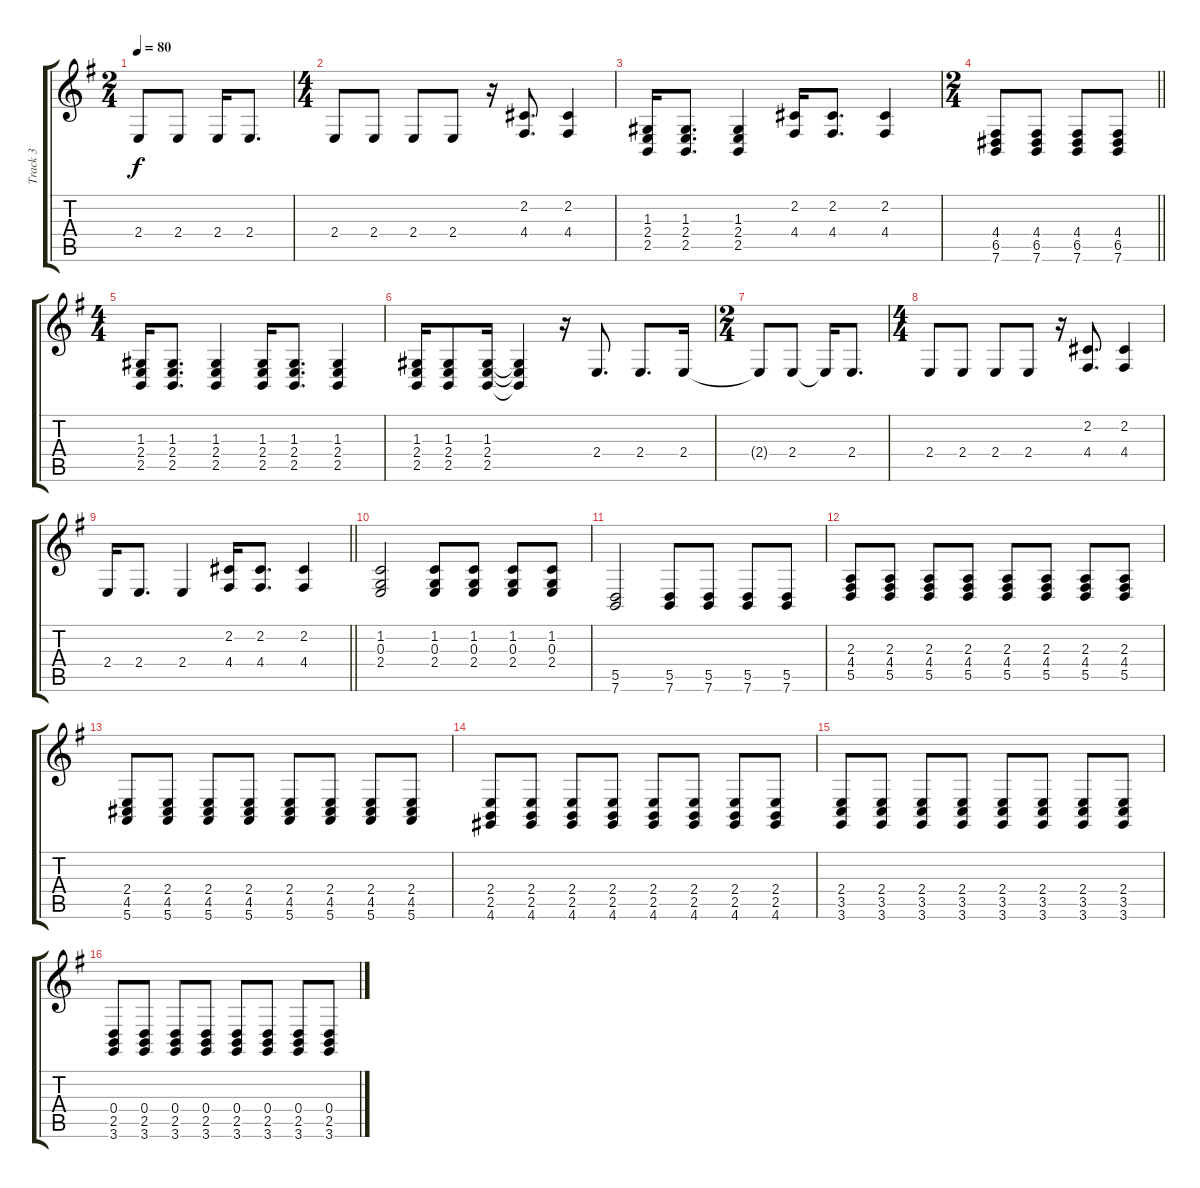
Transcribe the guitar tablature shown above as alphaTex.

\track ("Track 3" "Track 3") {instrument acousticgrandpiano}
\staff {score tabs}
\tuning (E4 B3 G3 D3 A2 E2) {hide}
\ts (2 4)
\tempo 80
\clef g2
\ks g
2.4{t}.8{dy f} 2.4.8 2.4.16 2.4.8{d} |
\ts (4 4)
2.4.8 2.4.8 2.4.8 2.4.8 r.16 (2.2 4.4).8{d} (2.2 4.4).4 |
(1.3 2.4 2.5).16 (1.3 2.4 2.5).8{d} (1.3 2.4 2.5).4 (2.2 4.4).16 (2.2 4.4).8{d} (2.2 4.4).4 |
\ts (2 4)
\barLineRight lightlight
(4.4 6.5 7.6).8 (4.4 6.5 7.6).8 (4.4 6.5 7.6).8 (4.4 6.5 7.6).8 |
\ts (4 4)
(1.3 2.4 2.5).16 (1.3 2.4 2.5).8{d} (1.3 2.4 2.5).4 (1.3 2.4 2.5).16 (1.3 2.4 2.5).8{d} (1.3 2.4 2.5).4 |
(1.3 2.4 2.5).16 (1.3 2.4 2.5).8 (1.3 2.4 2.5).16 (1.3{t} 2.4{t} 2.5{t}).4 r.16 2.4.8{d} 2.4.8{d} 2.4.16 |
\ts (2 4)
2.4{t}.8 2.4.8 2.4{t}.16 2.4.8{d} |
\ts (4 4)
2.4.8 2.4.8 2.4.8 2.4.8 r.16 (2.2 4.4).8{d} (2.2 4.4).4 |
\barLineRight lightlight
2.4.16 2.4.8{d} 2.4.4 (2.2 4.4).16 (2.2 4.4).8{d} (2.2 4.4).4 |
(1.2 0.3 2.4).2 (1.2 0.3 2.4).8 (1.2 0.3 2.4).8 (1.2 0.3 2.4).8 (1.2 0.3 2.4).8 |
(5.5 7.6).2 (5.5 7.6).8 (5.5 7.6).8 (5.5 7.6).8 (5.5 7.6).8 |
(2.3 4.4 5.5).8 (2.3 4.4 5.5).8 (2.3 4.4 5.5).8 (2.3 4.4 5.5).8 (2.3 4.4 5.5).8 (2.3 4.4 5.5).8 (2.3 4.4 5.5).8 (2.3 4.4 5.5).8 |
(2.4 4.5 5.6).8 (2.4 4.5 5.6).8 (2.4 4.5 5.6).8 (2.4 4.5 5.6).8 (2.4 4.5 5.6).8 (2.4 4.5 5.6).8 (2.4 4.5 5.6).8 (2.4 4.5 5.6).8 |
(2.4 2.5 4.6).8 (2.4 2.5 4.6).8 (2.4 2.5 4.6).8 (2.4 2.5 4.6).8 (2.4 2.5 4.6).8 (2.4 2.5 4.6).8 (2.4 2.5 4.6).8 (2.4 2.5 4.6).8 |
(2.4 3.5 3.6).8 (2.4 3.5 3.6).8 (2.4 3.5 3.6).8 (2.4 3.5 3.6).8 (2.4 3.5 3.6).8 (2.4 3.5 3.6).8 (2.4 3.5 3.6).8 (2.4 3.5 3.6).8 |
(0.4 2.5 3.6).8 (0.4 2.5 3.6).8 (0.4 2.5 3.6).8 (0.4 2.5 3.6).8 (0.4 2.5 3.6).8 (0.4 2.5 3.6).8 (0.4 2.5 3.6).8 (0.4 2.5 3.6).8
